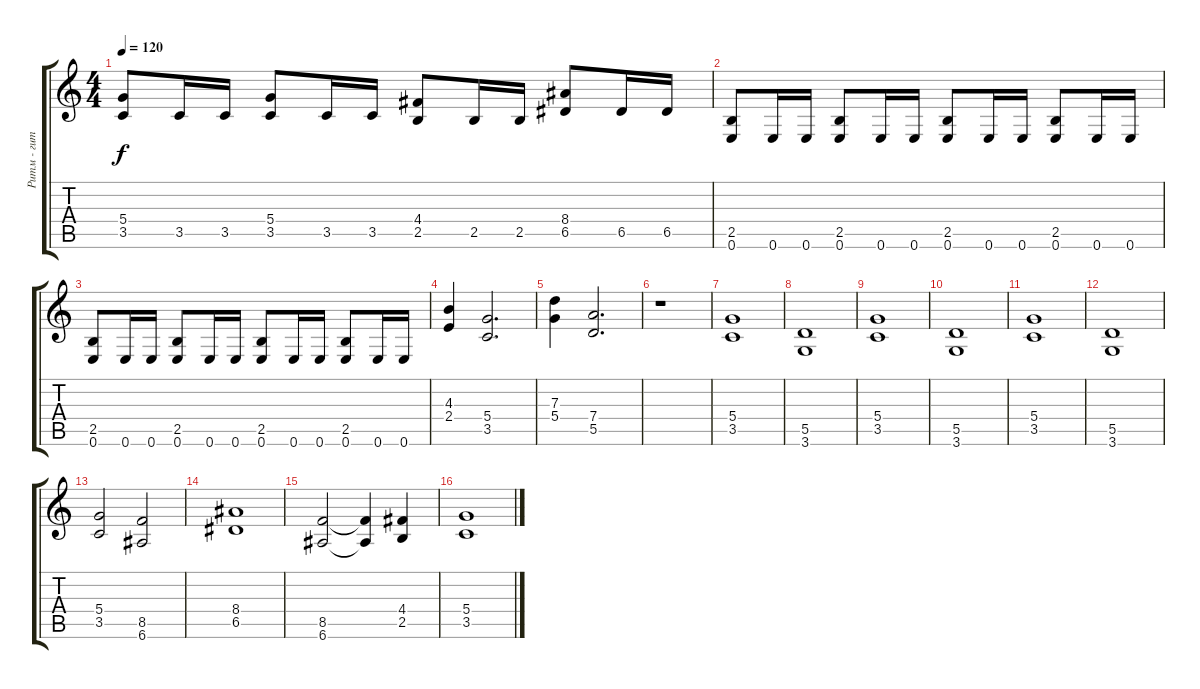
\track ("Ритм - гитара" "Ритм - гит") {instrument distortionguitar}
\staff {score tabs}
\tuning (E4 B3 G3 D3 A2 E2) {hide}
\ts (4 4)
\tempo 120
\clef g2
\ks c
(5.4 3.5).8{dy f} 3.5.16 3.5.16 (5.4 3.5).8 3.5.16 3.5.16 (4.4 2.5).8 2.5.16 2.5.16 (8.4 6.5).8 6.5.16 6.5.16 |
(2.5 0.6).8 0.6.16 0.6.16 (2.5 0.6).8 0.6.16 0.6.16 (2.5 0.6).8 0.6.16 0.6.16 (2.5 0.6).8 0.6.16 0.6.16 |
(2.5 0.6).8 0.6.16 0.6.16 (2.5 0.6).8 0.6.16 0.6.16 (2.5 0.6).8 0.6.16 0.6.16 (2.5 0.6).8 0.6.16 0.6.16 |
(4.3 2.4).4 (5.4 3.5).2{d} |
(7.3 5.4).4 (7.4 5.5).2{d} |
r.1 |
(5.4 3.5).1 |
(5.5 3.6).1 |
(5.4 3.5).1 |
(5.5 3.6).1 |
(5.4 3.5).1 |
(5.5 3.6).1 |
(5.4 3.5).2 (8.5 6.6).2 |
(8.4 6.5).1 |
(8.5 6.6).2 (8.5{t} 6.6{t}).4 (4.4 2.5).4 |
(5.4 3.5).1
